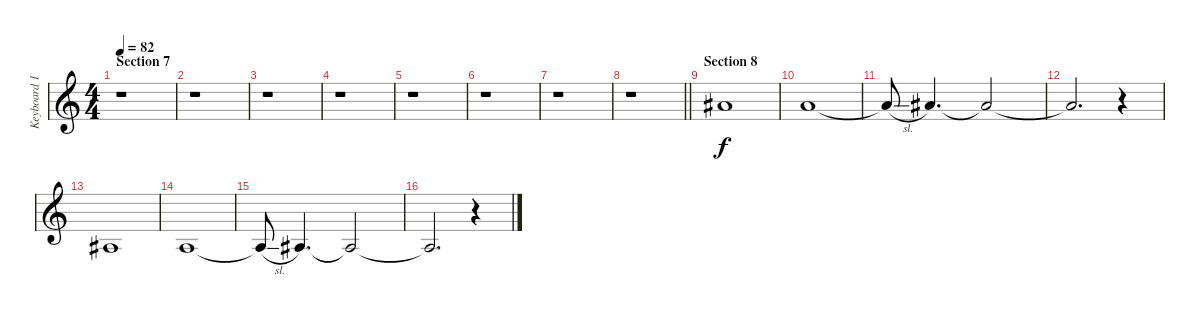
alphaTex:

\track ("Keyboard 1 (Choir Aahs)" "Keyboard 1") {instrument choiraahs}
\staff {score}
\tuning (E4 B3 G3 D3 A2 E2) {hide}
\ts (4 4)
\section ("" "Section 7")
\tempo 82
\clef g2
\ks c
r.1{dy f} |
r.1 |
r.1 |
r.1 |
r.1 |
r.1 |
r.1 |
\barLineRight lightlight
r.1 |
\section ("" "Section 8")
15.3.1 |
14.3.1 |
14.3{sl t}.8 15.3.4{d} 15.3{t}.2 |
15.3{t}.2{d volume 0} r.4 |
13.5.1{volume 11} |
12.5.1 |
12.5{sl t}.8 13.5.4{d} 13.5{t}.2 |
13.5{t}.2{d volume 0} r.4
